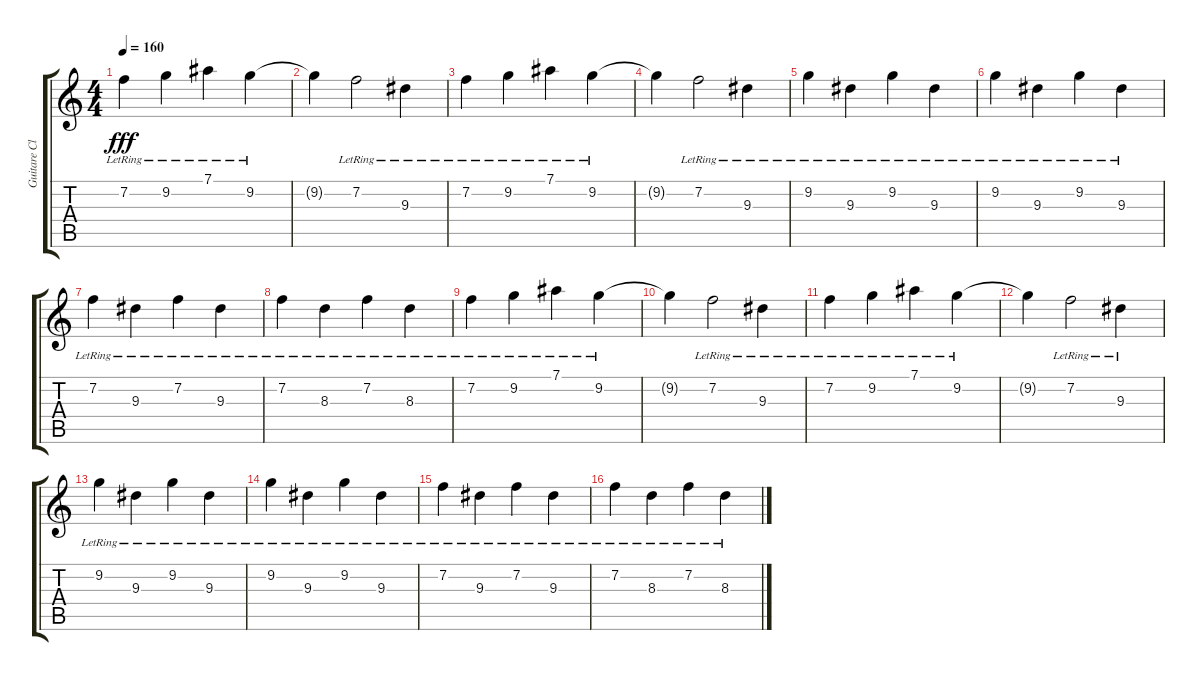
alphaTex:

\track ("Guitare Clean" "Guitare Cl") {instrument electricguitarjazz}
\staff {score tabs}
\tuning (Eb4 Bb3 Gb3 Db3 Ab2 Eb2) {hide}
\ts (4 4)
\tempo 160
\clef g2
\ks c
7.2{lr}.4{dy fff} 9.2{lr}.4 7.1{lr}.4 9.2{lr}.4 |
9.2{t}.4 7.2{lr}.2 9.3{lr}.4 |
7.2{lr}.4 9.2{lr}.4 7.1{lr}.4 9.2{lr}.4 |
9.2{t}.4 7.2{lr}.2 9.3{lr}.4 |
9.2{lr}.4 9.3{lr}.4 9.2{lr}.4 9.3{lr}.4 |
9.2{lr}.4 9.3{lr}.4 9.2{lr}.4 9.3{lr}.4 |
7.2{lr}.4 9.3{lr}.4 7.2{lr}.4 9.3{lr}.4 |
7.2{lr}.4 8.3{lr}.4 7.2{lr}.4 8.3{lr}.4 |
7.2{lr}.4 9.2{lr}.4 7.1{lr}.4 9.2{lr}.4 |
9.2{t}.4 7.2{lr}.2 9.3{lr}.4 |
7.2{lr}.4 9.2{lr}.4 7.1{lr}.4 9.2{lr}.4 |
9.2{t}.4 7.2{lr}.2 9.3{lr}.4 |
9.2{lr}.4 9.3{lr}.4 9.2{lr}.4 9.3{lr}.4 |
9.2{lr}.4 9.3{lr}.4 9.2{lr}.4 9.3{lr}.4 |
7.2{lr}.4 9.3{lr}.4 7.2{lr}.4 9.3{lr}.4 |
7.2{lr}.4 8.3{lr}.4 7.2{lr}.4 8.3{lr}.4
